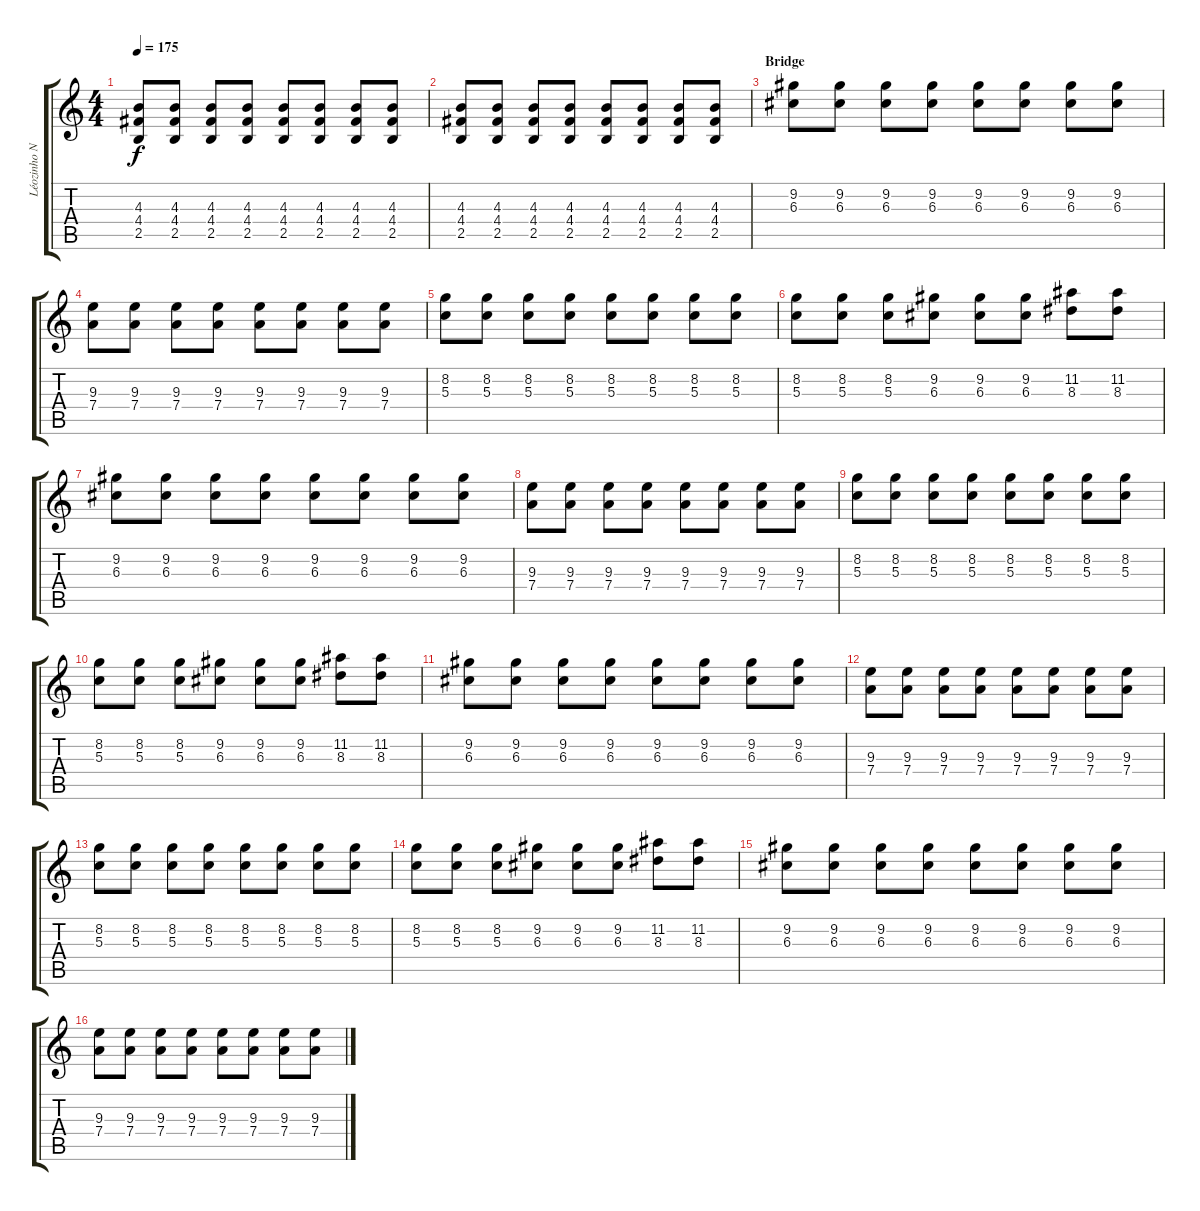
\track ("Léozinho Nastácia" "Léozinho N") {instrument distortionguitar}
\staff {score tabs}
\tuning (E4 B3 G3 D3 A2 E2) {hide}
\ts (4 4)
\tempo 175
\clef g2
\ks c
(4.3 4.4 2.5).8{dy f} (4.3 4.4 2.5).8 (4.3 4.4 2.5).8 (4.3 4.4 2.5).8 (4.3 4.4 2.5).8 (4.3 4.4 2.5).8 (4.3 4.4 2.5).8 (4.3 4.4 2.5).8 |
(4.3 4.4 2.5).8 (4.3 4.4 2.5).8 (4.3 4.4 2.5).8 (4.3 4.4 2.5).8 (4.3 4.4 2.5).8 (4.3 4.4 2.5).8 (4.3 4.4 2.5).8 (4.3 4.4 2.5).8 |
\section ("" "Bridge")
(9.2 6.3).8 (9.2 6.3).8 (9.2 6.3).8 (9.2 6.3).8 (9.2 6.3).8 (9.2 6.3).8 (9.2 6.3).8 (9.2 6.3).8 |
(9.3 7.4).8 (9.3 7.4).8 (9.3 7.4).8 (9.3 7.4).8 (9.3 7.4).8 (9.3 7.4).8 (9.3 7.4).8 (9.3 7.4).8 |
(8.2 5.3).8 (8.2 5.3).8 (8.2 5.3).8 (8.2 5.3).8 (8.2 5.3).8 (8.2 5.3).8 (8.2 5.3).8 (8.2 5.3).8 |
(8.2 5.3).8 (8.2 5.3).8 (8.2 5.3).8 (9.2 6.3).8 (9.2 6.3).8 (9.2 6.3).8 (11.2 8.3).8 (11.2 8.3).8 |
(9.2 6.3).8 (9.2 6.3).8 (9.2 6.3).8 (9.2 6.3).8 (9.2 6.3).8 (9.2 6.3).8 (9.2 6.3).8 (9.2 6.3).8 |
(9.3 7.4).8 (9.3 7.4).8 (9.3 7.4).8 (9.3 7.4).8 (9.3 7.4).8 (9.3 7.4).8 (9.3 7.4).8 (9.3 7.4).8 |
(8.2 5.3).8 (8.2 5.3).8 (8.2 5.3).8 (8.2 5.3).8 (8.2 5.3).8 (8.2 5.3).8 (8.2 5.3).8 (8.2 5.3).8 |
(8.2 5.3).8 (8.2 5.3).8 (8.2 5.3).8 (9.2 6.3).8 (9.2 6.3).8 (9.2 6.3).8 (11.2 8.3).8 (11.2 8.3).8 |
(9.2 6.3).8 (9.2 6.3).8 (9.2 6.3).8 (9.2 6.3).8 (9.2 6.3).8 (9.2 6.3).8 (9.2 6.3).8 (9.2 6.3).8 |
(9.3 7.4).8 (9.3 7.4).8 (9.3 7.4).8 (9.3 7.4).8 (9.3 7.4).8 (9.3 7.4).8 (9.3 7.4).8 (9.3 7.4).8 |
(8.2 5.3).8 (8.2 5.3).8 (8.2 5.3).8 (8.2 5.3).8 (8.2 5.3).8 (8.2 5.3).8 (8.2 5.3).8 (8.2 5.3).8 |
(8.2 5.3).8 (8.2 5.3).8 (8.2 5.3).8 (9.2 6.3).8 (9.2 6.3).8 (9.2 6.3).8 (11.2 8.3).8 (11.2 8.3).8 |
(9.2 6.3).8 (9.2 6.3).8 (9.2 6.3).8 (9.2 6.3).8 (9.2 6.3).8 (9.2 6.3).8 (9.2 6.3).8 (9.2 6.3).8 |
(9.3 7.4).8 (9.3 7.4).8 (9.3 7.4).8 (9.3 7.4).8 (9.3 7.4).8 (9.3 7.4).8 (9.3 7.4).8 (9.3 7.4).8
